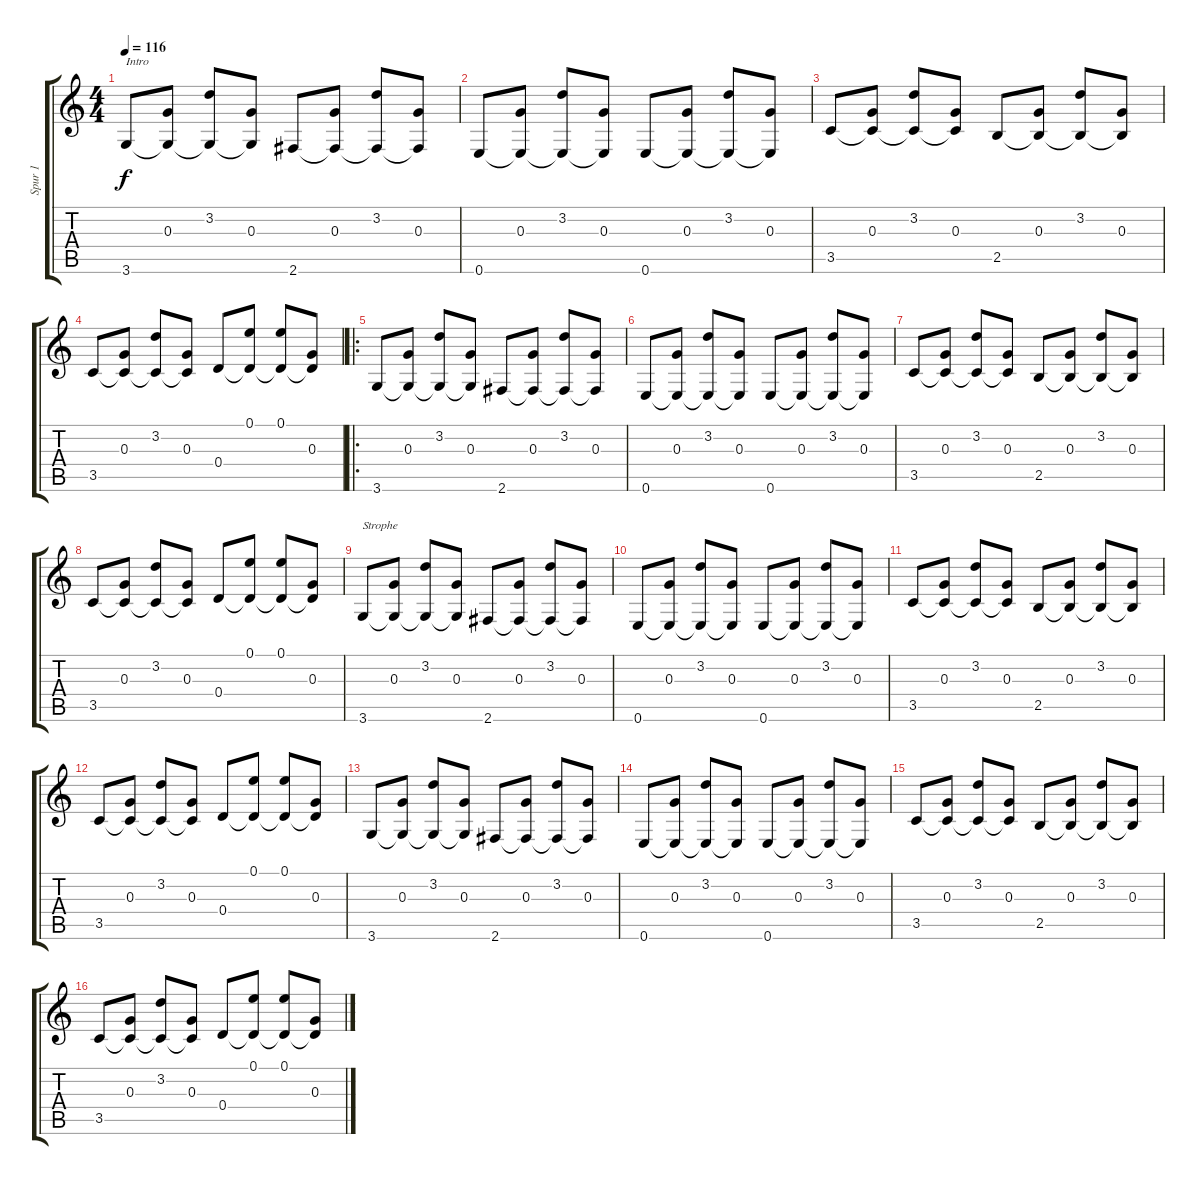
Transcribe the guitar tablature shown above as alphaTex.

\track ("Spur 1" "Spur 1") {instrument acousticguitarsteel}
\staff {score tabs}
\tuning (E4 B3 G3 D3 A2 E2) {hide}
\ts (4 4)
\tempo 116
\clef g2
\ks c
3.6.8{txt "Intro" dy f instrument acousticguitarsteel} (0.3 3.6{t}).8 (3.2 3.6{t}).8 (0.3 3.6{t}).8 2.6.8 (0.3 2.6{t}).8 (3.2 2.6{t}).8 (0.3 2.6{t}).8 |
0.6.8 (0.3 0.6{t}).8 (3.2 0.6{t}).8 (0.3 0.6{t}).8 0.6.8 (0.3 0.6{t}).8 (3.2 0.6{t}).8 (0.3 0.6{t}).8 |
3.5.8 (0.3 3.5{t}).8 (3.2 3.5{t}).8 (0.3 3.5{t}).8 2.5.8 (0.3 2.5{t}).8 (3.2 2.5{t}).8 (0.3 2.5{t}).8 |
3.5.8 (0.3 3.5{t}).8 (3.2 3.5{t}).8 (0.3 3.5{t}).8 0.4.8 (0.1 0.4{t}).8 (0.1 0.4{t}).8 (0.3 0.4{t}).8 |
\ro
3.6.8 (0.3 3.6{t}).8 (3.2 3.6{t}).8 (0.3 3.6{t}).8 2.6.8 (0.3 2.6{t}).8 (3.2 2.6{t}).8 (0.3 2.6{t}).8 |
0.6.8 (0.3 0.6{t}).8 (3.2 0.6{t}).8 (0.3 0.6{t}).8 0.6.8 (0.3 0.6{t}).8 (3.2 0.6{t}).8 (0.3 0.6{t}).8 |
3.5.8 (0.3 3.5{t}).8 (3.2 3.5{t}).8 (0.3 3.5{t}).8 2.5.8 (0.3 2.5{t}).8 (3.2 2.5{t}).8 (0.3 2.5{t}).8 |
3.5.8 (0.3 3.5{t}).8 (3.2 3.5{t}).8 (0.3 3.5{t}).8 0.4.8 (0.1 0.4{t}).8 (0.1 0.4{t}).8 (0.3 0.4{t}).8 |
3.6.8{txt "Strophe"} (0.3 3.6{t}).8 (3.2 3.6{t}).8 (0.3 3.6{t}).8 2.6.8 (0.3 2.6{t}).8 (3.2 2.6{t}).8 (0.3 2.6{t}).8 |
0.6.8 (0.3 0.6{t}).8 (3.2 0.6{t}).8 (0.3 0.6{t}).8 0.6.8 (0.3 0.6{t}).8 (3.2 0.6{t}).8 (0.3 0.6{t}).8 |
3.5.8 (0.3 3.5{t}).8 (3.2 3.5{t}).8 (0.3 3.5{t}).8 2.5.8 (0.3 2.5{t}).8 (3.2 2.5{t}).8 (0.3 2.5{t}).8 |
3.5.8 (0.3 3.5{t}).8 (3.2 3.5{t}).8 (0.3 3.5{t}).8 0.4.8 (0.1 0.4{t}).8 (0.1 0.4{t}).8 (0.3 0.4{t}).8 |
3.6.8 (0.3 3.6{t}).8 (3.2 3.6{t}).8 (0.3 3.6{t}).8 2.6.8 (0.3 2.6{t}).8 (3.2 2.6{t}).8 (0.3 2.6{t}).8 |
0.6.8 (0.3 0.6{t}).8 (3.2 0.6{t}).8 (0.3 0.6{t}).8 0.6.8 (0.3 0.6{t}).8 (3.2 0.6{t}).8 (0.3 0.6{t}).8 |
3.5.8 (0.3 3.5{t}).8 (3.2 3.5{t}).8 (0.3 3.5{t}).8 2.5.8 (0.3 2.5{t}).8 (3.2 2.5{t}).8 (0.3 2.5{t}).8 |
3.5.8 (0.3 3.5{t}).8 (3.2 3.5{t}).8 (0.3 3.5{t}).8 0.4.8 (0.1 0.4{t}).8 (0.1 0.4{t}).8 (0.3 0.4{t}).8
